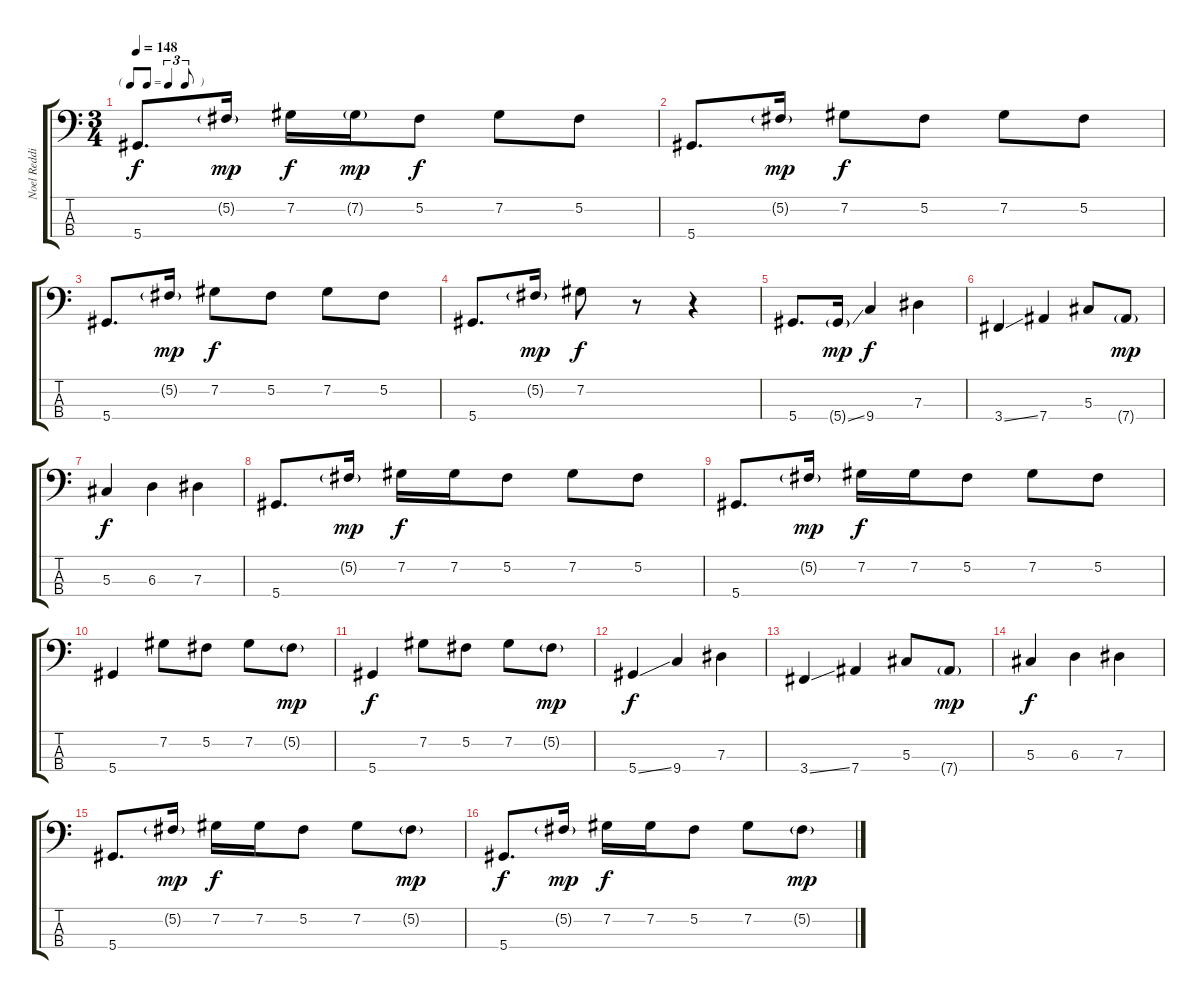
\track ("Noel Redding" "Noel Reddi") {instrument electricbassfinger}
\staff {score tabs}
\tuning (Gb2 Db2 Ab1 Eb1) {hide}
\ts (3 4)
\tf triplet8th
\tempo 148
\clef f4
\ks c
5.4.8{d dy f} 5.2{g}.16{dy mp} 7.2.16{dy f} 7.2{g}.16{dy mp} 5.2.8{dy f} 7.2.8 5.2.8 |
5.4.8{d} 5.2{g}.16{dy mp} 7.2.8{dy f} 5.2.8 7.2.8 5.2.8 |
5.4.8{d} 5.2{g}.16{dy mp} 7.2.8{dy f} 5.2.8 7.2.8 5.2.8 |
5.4.8{d} 5.2{g}.16{dy mp} 7.2.8{dy f} r.8 r.4 |
5.4.8{d} 5.4{ss g}.16{dy mp} 9.4.4{dy f} 7.3.4 |
3.4{ss}.4 7.4.4 5.3.8 7.4{g}.8{dy mp} |
5.3.4{dy f} 6.3.4 7.3.4 |
5.4.8{d} 5.2{g}.16{dy mp} 7.2.16{dy f} 7.2.16 5.2.8 7.2.8 5.2.8 |
5.4.8{d} 5.2{g}.16{dy mp} 7.2.16{dy f} 7.2.16 5.2.8 7.2.8 5.2.8 |
5.4.4 7.2.8 5.2.8 7.2.8 5.2{g}.8{dy mp} |
5.4.4{dy f} 7.2.8 5.2.8 7.2.8 5.2{g}.8{dy mp} |
5.4{ss}.4{dy f} 9.4.4 7.3.4 |
3.4{ss}.4 7.4.4 5.3.8 7.4{g}.8{dy mp} |
5.3.4{dy f} 6.3.4 7.3.4 |
5.4.8{d} 5.2{g}.16{dy mp} 7.2.16{dy f} 7.2.16 5.2.8 7.2.8 5.2{g}.8{dy mp} |
5.4.8{d dy f} 5.2{g}.16{dy mp} 7.2.16{dy f} 7.2.16 5.2.8 7.2.8 5.2{g}.8{dy mp}
